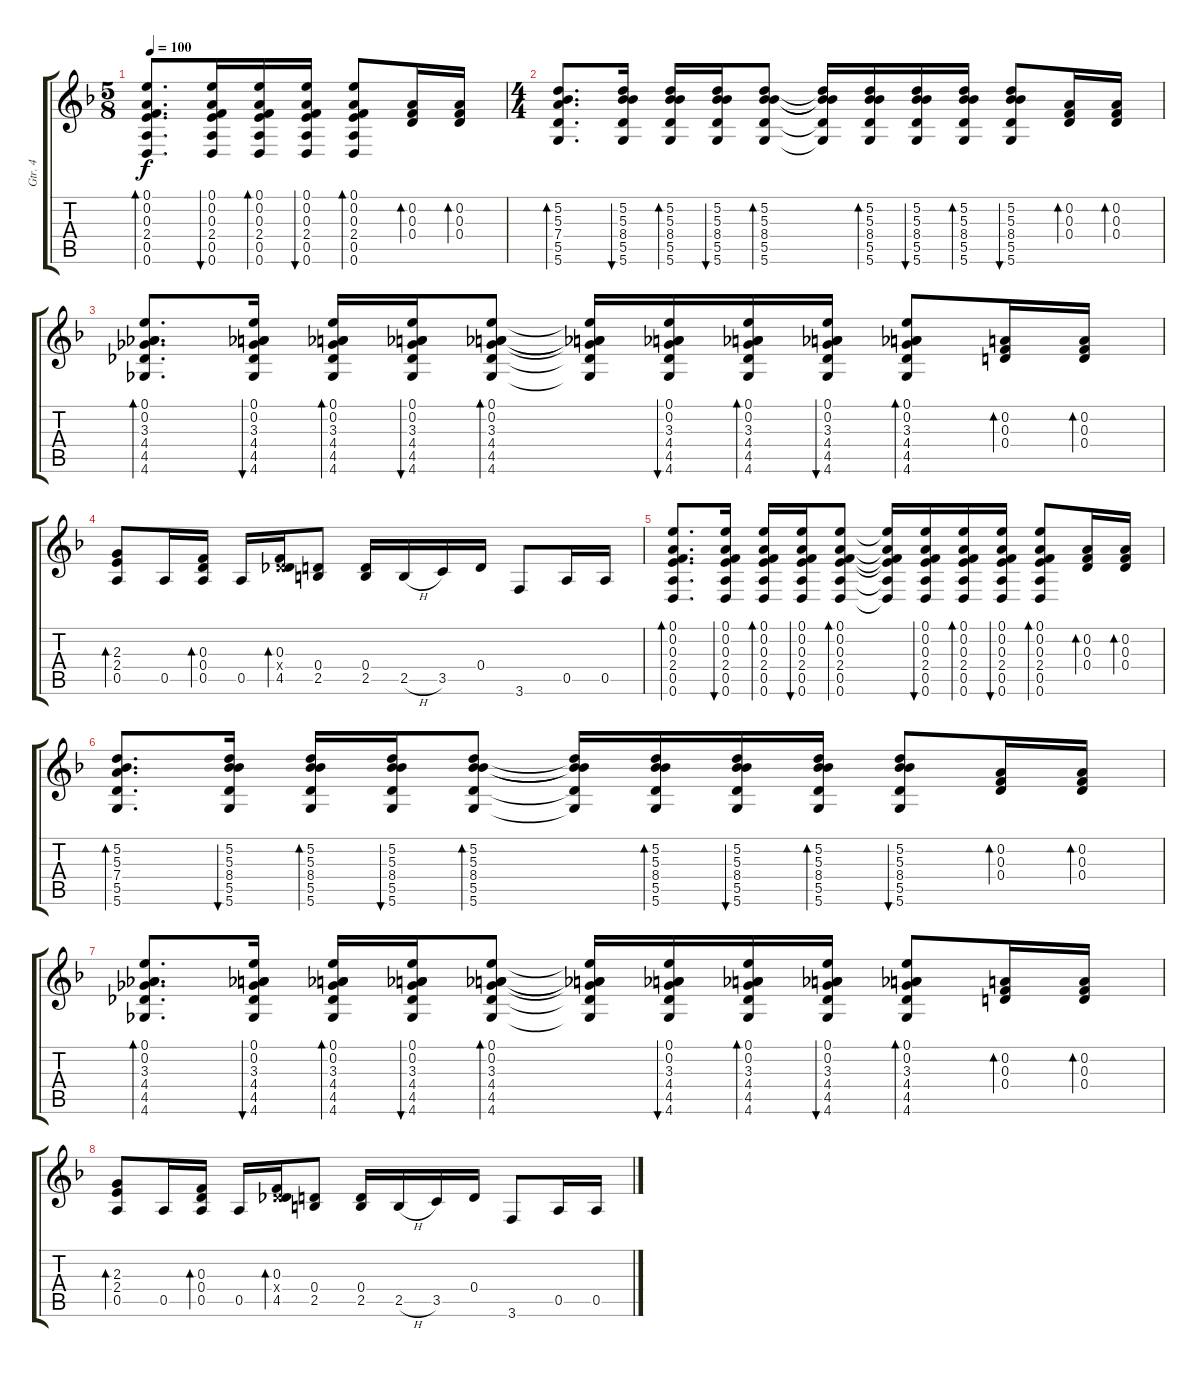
\track ("Gtr. 4" "Gtr. 4") {instrument acousticguitarsteel}
\staff {score tabs}
\tuning (E4 A3 F3 D3 A2 D2) {hide}
\ts (5 8)
\tempo 100
\clef g2
\ks f
(0.1 0.2 0.3 2.4 0.5 0.6).8{d bd 60 dy f} (0.1 0.2 0.3 2.4 0.5 0.6).16{bu 30} (0.1 0.2 0.3 2.4 0.5 0.6).16{bd 30} (0.1 0.2 0.3 2.4 0.5 0.6).16{bu 30} (0.1 0.2 0.3 2.4 0.5 0.6).8{bd 60} (0.2 0.3 0.4).16{bd 60} (0.2 0.3 0.4).16{bd 60} |
\ts (4 4)
(5.2 5.3 7.4 5.5 5.6).8{d bd 60} (5.2 5.3 8.4 5.5 5.6).16{bu 30} (5.2 5.3 8.4 5.5 5.6).16{bd 30} (5.2 5.3 8.4 5.5 5.6).16{bu 30} (5.2 5.3 8.4 5.5 5.6).8{bd 60} (5.2{t} 5.3{t} 8.4{t} 5.5{t} 5.6{t}).16 (5.2 5.3 8.4 5.5 5.6).16{bd 60} (5.2 5.3 8.4 5.5 5.6).16{bu 60} (5.2 5.3 8.4 5.5 5.6).16{bd 60} (5.2 5.3 8.4 5.5 5.6).8{bu 60} (0.2 0.3 0.4).16{bd 60} (0.2 0.3 0.4).16{bd 60} |
(0.1 0.2 3.3 4.4 4.5 4.6).8{d bd 60} (0.1 0.2 3.3 4.4 4.5 4.6).16{bu 30} (0.1 0.2 3.3 4.4 4.5 4.6).16{bd 30} (0.1 0.2 3.3 4.4 4.5 4.6).16{bu 30} (0.1 0.2 3.3 4.4 4.5 4.6).8{bd 60} (0.1{t} 0.2{t} 3.3{t} 4.4{t} 4.5{t} 4.6{t}).16 (0.1 0.2 3.3 4.4 4.5 4.6).16{bu 60} (0.1 0.2 3.3 4.4 4.5 4.6).16{bd 30} (0.1 0.2 3.3 4.4 4.5 4.6).16{bu 30} (0.1 0.2 3.3 4.4 4.5 4.6).8{bd 30} (0.2 0.3 0.4).16{bd 30} (0.2 0.3 0.4).16{bd 30} |
(2.3 2.4 0.5).8{bd 120} 0.5.16 (0.3 0.4 0.5).16{bd 120} 0.5.16 (0.3 0.4{x} 4.5).16{bd 480} (0.4 2.5).8 (0.4 2.5).16 2.5{h}.16 3.5.16 0.4.16 3.6.8 0.5.16 0.5.16 |
(0.1 0.2 0.3 2.4 0.5 0.6).8{d bd 60} (0.1 0.2 0.3 2.4 0.5 0.6).16{bu 30} (0.1 0.2 0.3 2.4 0.5 0.6).16{bd 30} (0.1 0.2 0.3 2.4 0.5 0.6).16{bu 30} (0.1 0.2 0.3 2.4 0.5 0.6).8{bd 60} (0.1{t} 0.2{t} 0.3{t} 2.4{t} 0.5{t} 0.6{t}).16 (0.1 0.2 0.3 2.4 0.5 0.6).16{bu 30} (0.1 0.2 0.3 2.4 0.5 0.6).16{bd 30} (0.1 0.2 0.3 2.4 0.5 0.6).16{bu 30} (0.1 0.2 0.3 2.4 0.5 0.6).8{bd 60} (0.2 0.3 0.4).16{bd 60} (0.2 0.3 0.4).16{bd 60} |
(5.2 5.3 7.4 5.5 5.6).8{d bd 60} (5.2 5.3 8.4 5.5 5.6).16{bu 30} (5.2 5.3 8.4 5.5 5.6).16{bd 30} (5.2 5.3 8.4 5.5 5.6).16{bu 30} (5.2 5.3 8.4 5.5 5.6).8{bd 60} (5.2{t} 5.3{t} 8.4{t} 5.5{t} 5.6{t}).16 (5.2 5.3 8.4 5.5 5.6).16{bd 60} (5.2 5.3 8.4 5.5 5.6).16{bu 60} (5.2 5.3 8.4 5.5 5.6).16{bd 60} (5.2 5.3 8.4 5.5 5.6).8{bu 60} (0.2 0.3 0.4).16{bd 60} (0.2 0.3 0.4).16{bd 60} |
(0.1 0.2 3.3 4.4 4.5 4.6).8{d bd 60} (0.1 0.2 3.3 4.4 4.5 4.6).16{bu 30} (0.1 0.2 3.3 4.4 4.5 4.6).16{bd 30} (0.1 0.2 3.3 4.4 4.5 4.6).16{bu 30} (0.1 0.2 3.3 4.4 4.5 4.6).8{bd 60} (0.1{t} 0.2{t} 3.3{t} 4.4{t} 4.5{t} 4.6{t}).16 (0.1 0.2 3.3 4.4 4.5 4.6).16{bu 60} (0.1 0.2 3.3 4.4 4.5 4.6).16{bd 30} (0.1 0.2 3.3 4.4 4.5 4.6).16{bu 30} (0.1 0.2 3.3 4.4 4.5 4.6).8{bd 30} (0.2 0.3 0.4).16{bd 30} (0.2 0.3 0.4).16{bd 30} |
(2.3 2.4 0.5).8{bd 120} 0.5.16 (0.3 0.4 0.5).16{bd 120} 0.5.16 (0.3 0.4{x} 4.5).16{bd 480} (0.4 2.5).8 (0.4 2.5).16 2.5{h}.16 3.5.16 0.4.16 3.6.8 0.5.16 0.5.16
